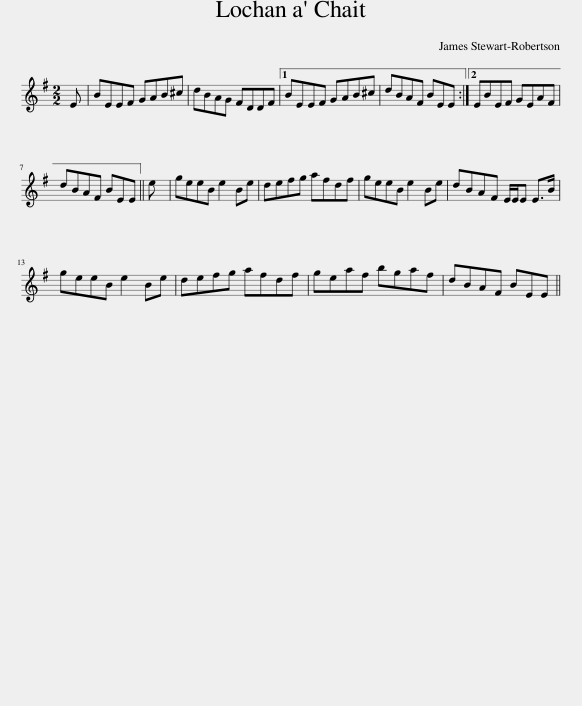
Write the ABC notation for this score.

X:1
L:1/8
M:2/2
I:linebreak $
K:Emin
V:1 treble
V:1
 E | BEEF GAB^c | dBAG FDDF |1 BEEF GAB^c | dBAF BEE :|2 %5
 EBEF GEAF |$ dBAF BEE || e | geeB e2 Be | defg afdf | %10
 geeB e2 Be | dBAF E/E/E E>B |$ geeB e2 Be | defg afdf | geaf bgaf | %15
 dBAF BEE || %16
